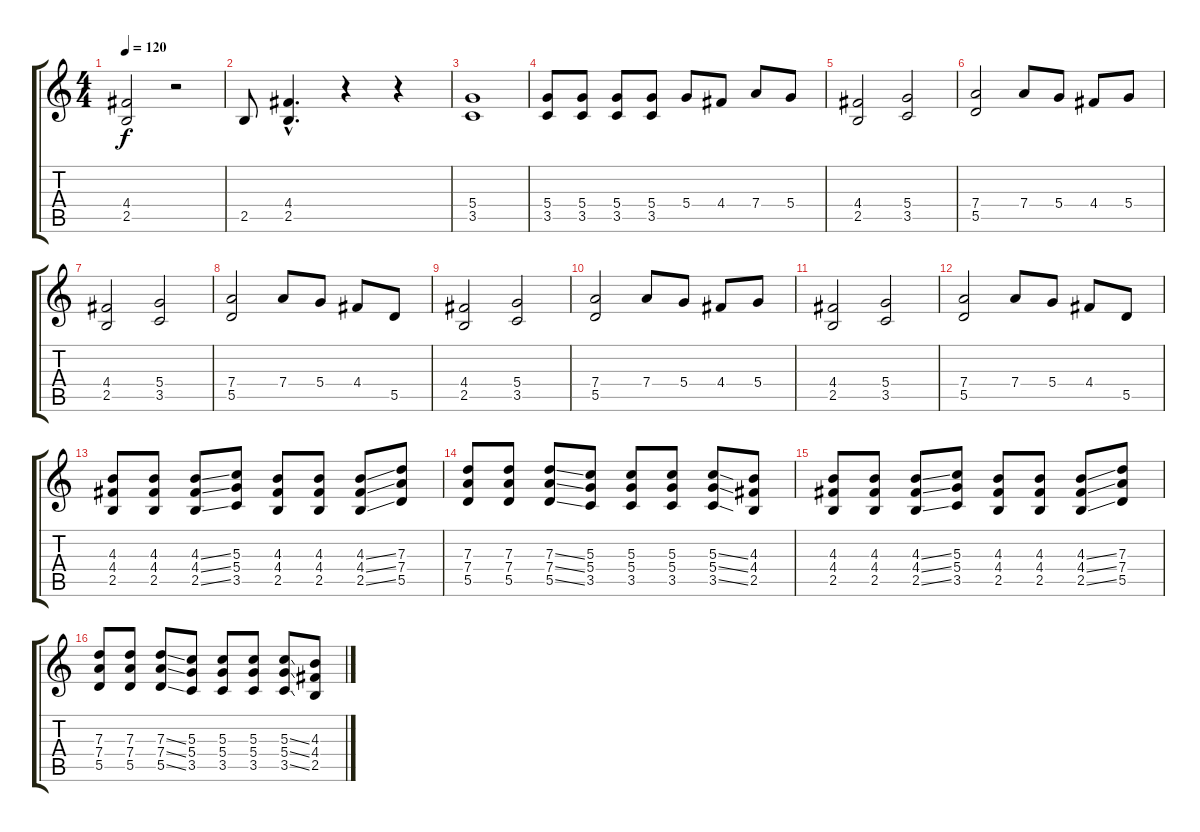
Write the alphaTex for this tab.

\track "" {instrument overdrivenguitar}
\staff {score tabs}
\tuning (E4 B3 G3 D3 A2 E2) {hide}
\ts (4 4)
\tempo 120
\clef g2
\ks c
(4.4 2.5).2{dy f} r.2 |
2.5.8 (4.4{hac} 2.5{hac}).4{d} r.4 r.4 |
(5.4 3.5).1 |
(5.4 3.5).8 (5.4 3.5).8 (5.4 3.5).8 (5.4 3.5).8 5.4.8 4.4.8 7.4.8 5.4.8 |
(4.4 2.5).2 (5.4 3.5).2 |
(7.4 5.5).2 7.4.8 5.4.8 4.4.8 5.4.8 |
(4.4 2.5).2 (5.4 3.5).2 |
(7.4 5.5).2 7.4.8 5.4.8 4.4.8 5.5.8 |
(4.4 2.5).2 (5.4 3.5).2 |
(7.4 5.5).2 7.4.8 5.4.8 4.4.8 5.4.8 |
(4.4 2.5).2 (5.4 3.5).2 |
(7.4 5.5).2 7.4.8 5.4.8 4.4.8 5.5.8 |
(4.3 4.4 2.5).8 (4.3 4.4 2.5).8 (4.3{ss} 4.4{ss} 2.5{ss}).8 (5.3 5.4 3.5).8 (4.3 4.4 2.5).8 (4.3 4.4 2.5).8 (4.3{ss} 4.4{ss} 2.5{ss}).8 (7.3 7.4 5.5).8 |
(7.3 7.4 5.5).8 (7.3 7.4 5.5).8 (7.3{ss} 7.4{ss} 5.5{ss}).8 (5.3 5.4 3.5).8 (5.3 5.4 3.5).8 (5.3 5.4 3.5).8 (5.3{ss} 5.4{ss} 3.5{ss}).8 (4.3 4.4 2.5).8 |
(4.3 4.4 2.5).8 (4.3 4.4 2.5).8 (4.3{ss} 4.4{ss} 2.5{ss}).8 (5.3 5.4 3.5).8 (4.3 4.4 2.5).8 (4.3 4.4 2.5).8 (4.3{ss} 4.4{ss} 2.5{ss}).8 (7.3 7.4 5.5).8 |
(7.3 7.4 5.5).8 (7.3 7.4 5.5).8 (7.3{ss} 7.4{ss} 5.5{ss}).8 (5.3 5.4 3.5).8 (5.3 5.4 3.5).8 (5.3 5.4 3.5).8 (5.3{ss} 5.4{ss} 3.5{ss}).8 (4.3 4.4 2.5).8
